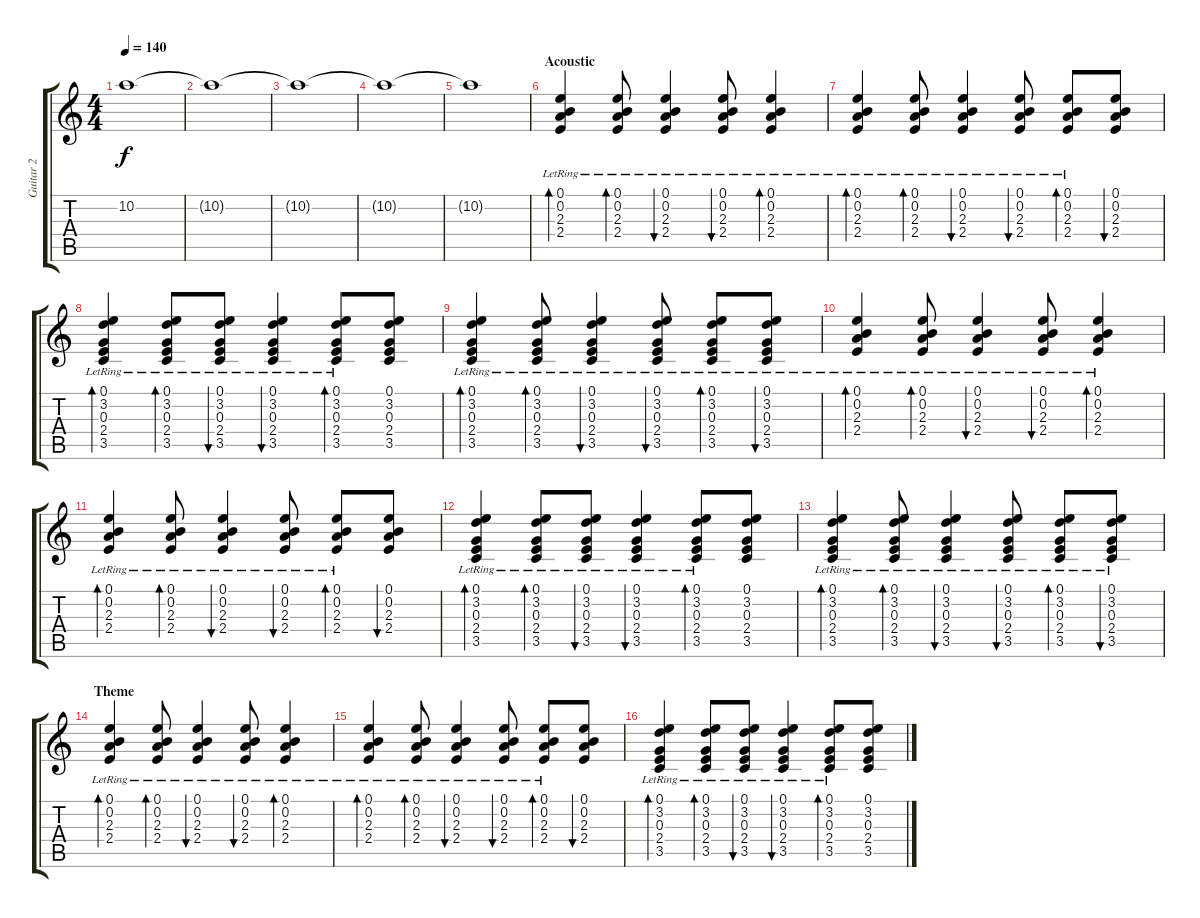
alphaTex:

\track ("Guitar 2" "Guitar 2") {instrument acousticguitarsteel}
\staff {score tabs}
\tuning (E4 B3 G3 D3 A2 E2) {hide}
\ts (4 4)
\tempo 140
\clef g2
\ks c
10.2{t}.1{dy f} |
10.2{t}.1 |
10.2{t}.1 |
10.2{t}.1 |
10.2{t}.1 |
\section ("" "Acoustic")
(0.1{lr} 0.2{lr} 2.3{lr} 2.4{lr}).4{bd 120 volume 8 instrument acousticguitarsteel} (0.1{lr} 0.2{lr} 2.3{lr} 2.4{lr}).8{bd 120} (0.1{lr} 0.2{lr} 2.3{lr} 2.4{lr}).4{bu 120} (0.1{lr} 0.2{lr} 2.3{lr} 2.4{lr}).8{bu 120} (0.1{lr} 0.2{lr} 2.3{lr} 2.4{lr}).4{bd 120} |
(0.1{lr} 0.2{lr} 2.3{lr} 2.4{lr}).4{bd 120} (0.1{lr} 0.2{lr} 2.3{lr} 2.4{lr}).8{bd 120} (0.1{lr} 0.2{lr} 2.3{lr} 2.4{lr}).4{bu 120} (0.1{lr} 0.2{lr} 2.3{lr} 2.4{lr}).8{bu 120} (0.1{lr} 0.2{lr} 2.3{lr} 2.4{lr}).8{bd 120} (0.1 0.2 2.3 2.4).8{bu 120} |
(0.1{lr} 3.2{lr} 0.3{lr} 2.4{lr} 3.5{lr}).4{bd 120 instrument acousticguitarsteel} (0.1{lr} 3.2{lr} 0.3{lr} 2.4{lr} 3.5{lr}).8{bd 120} (0.1{lr} 3.2{lr} 0.3{lr} 2.4{lr} 3.5{lr}).8{bu 120} (0.1{lr} 3.2{lr} 0.3{lr} 2.4{lr} 3.5{lr}).4{bu 120} (0.1{lr} 3.2{lr} 0.3{lr} 2.4{lr} 3.5{lr}).8{bd 120} (0.1 3.2 0.3 2.4 3.5).8 |
(0.1{lr} 3.2{lr} 0.3{lr} 2.4{lr} 3.5{lr}).4{bd 120} (0.1{lr} 3.2{lr} 0.3{lr} 2.4{lr} 3.5{lr}).8{bd 120} (0.1{lr} 3.2{lr} 0.3{lr} 2.4{lr} 3.5{lr}).4{bu 120} (0.1{lr} 3.2{lr} 0.3{lr} 2.4{lr} 3.5{lr}).8{bu 120} (0.1{lr} 3.2{lr} 0.3{lr} 2.4{lr} 3.5{lr}).8{bd 120} (0.1 3.2 0.3 2.4 3.5{lr}).8{bu 120} |
(0.1{lr} 0.2{lr} 2.3{lr} 2.4{lr}).4{bd 120 instrument acousticguitarsteel} (0.1{lr} 0.2{lr} 2.3{lr} 2.4{lr}).8{bd 120} (0.1{lr} 0.2{lr} 2.3{lr} 2.4{lr}).4{bu 120} (0.1{lr} 0.2{lr} 2.3{lr} 2.4{lr}).8{bu 120} (0.1{lr} 0.2{lr} 2.3{lr} 2.4{lr}).4{bd 120} |
(0.1{lr} 0.2{lr} 2.3{lr} 2.4{lr}).4{bd 120} (0.1{lr} 0.2{lr} 2.3{lr} 2.4{lr}).8{bd 120} (0.1{lr} 0.2{lr} 2.3{lr} 2.4{lr}).4{bu 120} (0.1{lr} 0.2{lr} 2.3{lr} 2.4{lr}).8{bu 120} (0.1{lr} 0.2{lr} 2.3{lr} 2.4{lr}).8{bd 120} (0.1 0.2 2.3 2.4).8{bu 120} |
(0.1{lr} 3.2{lr} 0.3{lr} 2.4{lr} 3.5{lr}).4{bd 120 instrument acousticguitarsteel} (0.1{lr} 3.2{lr} 0.3{lr} 2.4{lr} 3.5{lr}).8{bd 120} (0.1{lr} 3.2{lr} 0.3{lr} 2.4{lr} 3.5{lr}).8{bu 120} (0.1{lr} 3.2{lr} 0.3{lr} 2.4{lr} 3.5{lr}).4{bu 120} (0.1{lr} 3.2{lr} 0.3{lr} 2.4{lr} 3.5{lr}).8{bd 120} (0.1 3.2 0.3 2.4 3.5).8 |
(0.1{lr} 3.2{lr} 0.3{lr} 2.4{lr} 3.5{lr}).4{bd 120} (0.1{lr} 3.2{lr} 0.3{lr} 2.4{lr} 3.5{lr}).8{bd 120} (0.1{lr} 3.2{lr} 0.3{lr} 2.4{lr} 3.5{lr}).4{bu 120} (0.1{lr} 3.2{lr} 0.3{lr} 2.4{lr} 3.5{lr}).8{bu 120} (0.1{lr} 3.2{lr} 0.3{lr} 2.4{lr} 3.5{lr}).8{bd 120} (0.1 3.2 0.3 2.4 3.5{lr}).8{bu 120} |
\section ("" "Theme")
(0.1{lr} 0.2{lr} 2.3{lr} 2.4{lr}).4{bd 120 instrument acousticguitarsteel} (0.1{lr} 0.2{lr} 2.3{lr} 2.4{lr}).8{bd 120} (0.1{lr} 0.2{lr} 2.3{lr} 2.4{lr}).4{bu 120} (0.1{lr} 0.2{lr} 2.3{lr} 2.4{lr}).8{bu 120} (0.1{lr} 0.2{lr} 2.3{lr} 2.4{lr}).4{bd 120} |
(0.1{lr} 0.2{lr} 2.3{lr} 2.4{lr}).4{bd 120} (0.1{lr} 0.2{lr} 2.3{lr} 2.4{lr}).8{bd 120} (0.1{lr} 0.2{lr} 2.3{lr} 2.4{lr}).4{bu 120} (0.1{lr} 0.2{lr} 2.3{lr} 2.4{lr}).8{bu 120} (0.1{lr} 0.2{lr} 2.3{lr} 2.4{lr}).8{bd 120} (0.1 0.2 2.3 2.4).8{bu 120} |
(0.1{lr} 3.2{lr} 0.3{lr} 2.4{lr} 3.5{lr}).4{bd 120 instrument acousticguitarsteel} (0.1{lr} 3.2{lr} 0.3{lr} 2.4{lr} 3.5{lr}).8{bd 120} (0.1{lr} 3.2{lr} 0.3{lr} 2.4{lr} 3.5{lr}).8{bu 120} (0.1{lr} 3.2{lr} 0.3{lr} 2.4{lr} 3.5{lr}).4{bu 120} (0.1{lr} 3.2{lr} 0.3{lr} 2.4{lr} 3.5{lr}).8{bd 120} (0.1 3.2 0.3 2.4 3.5).8
